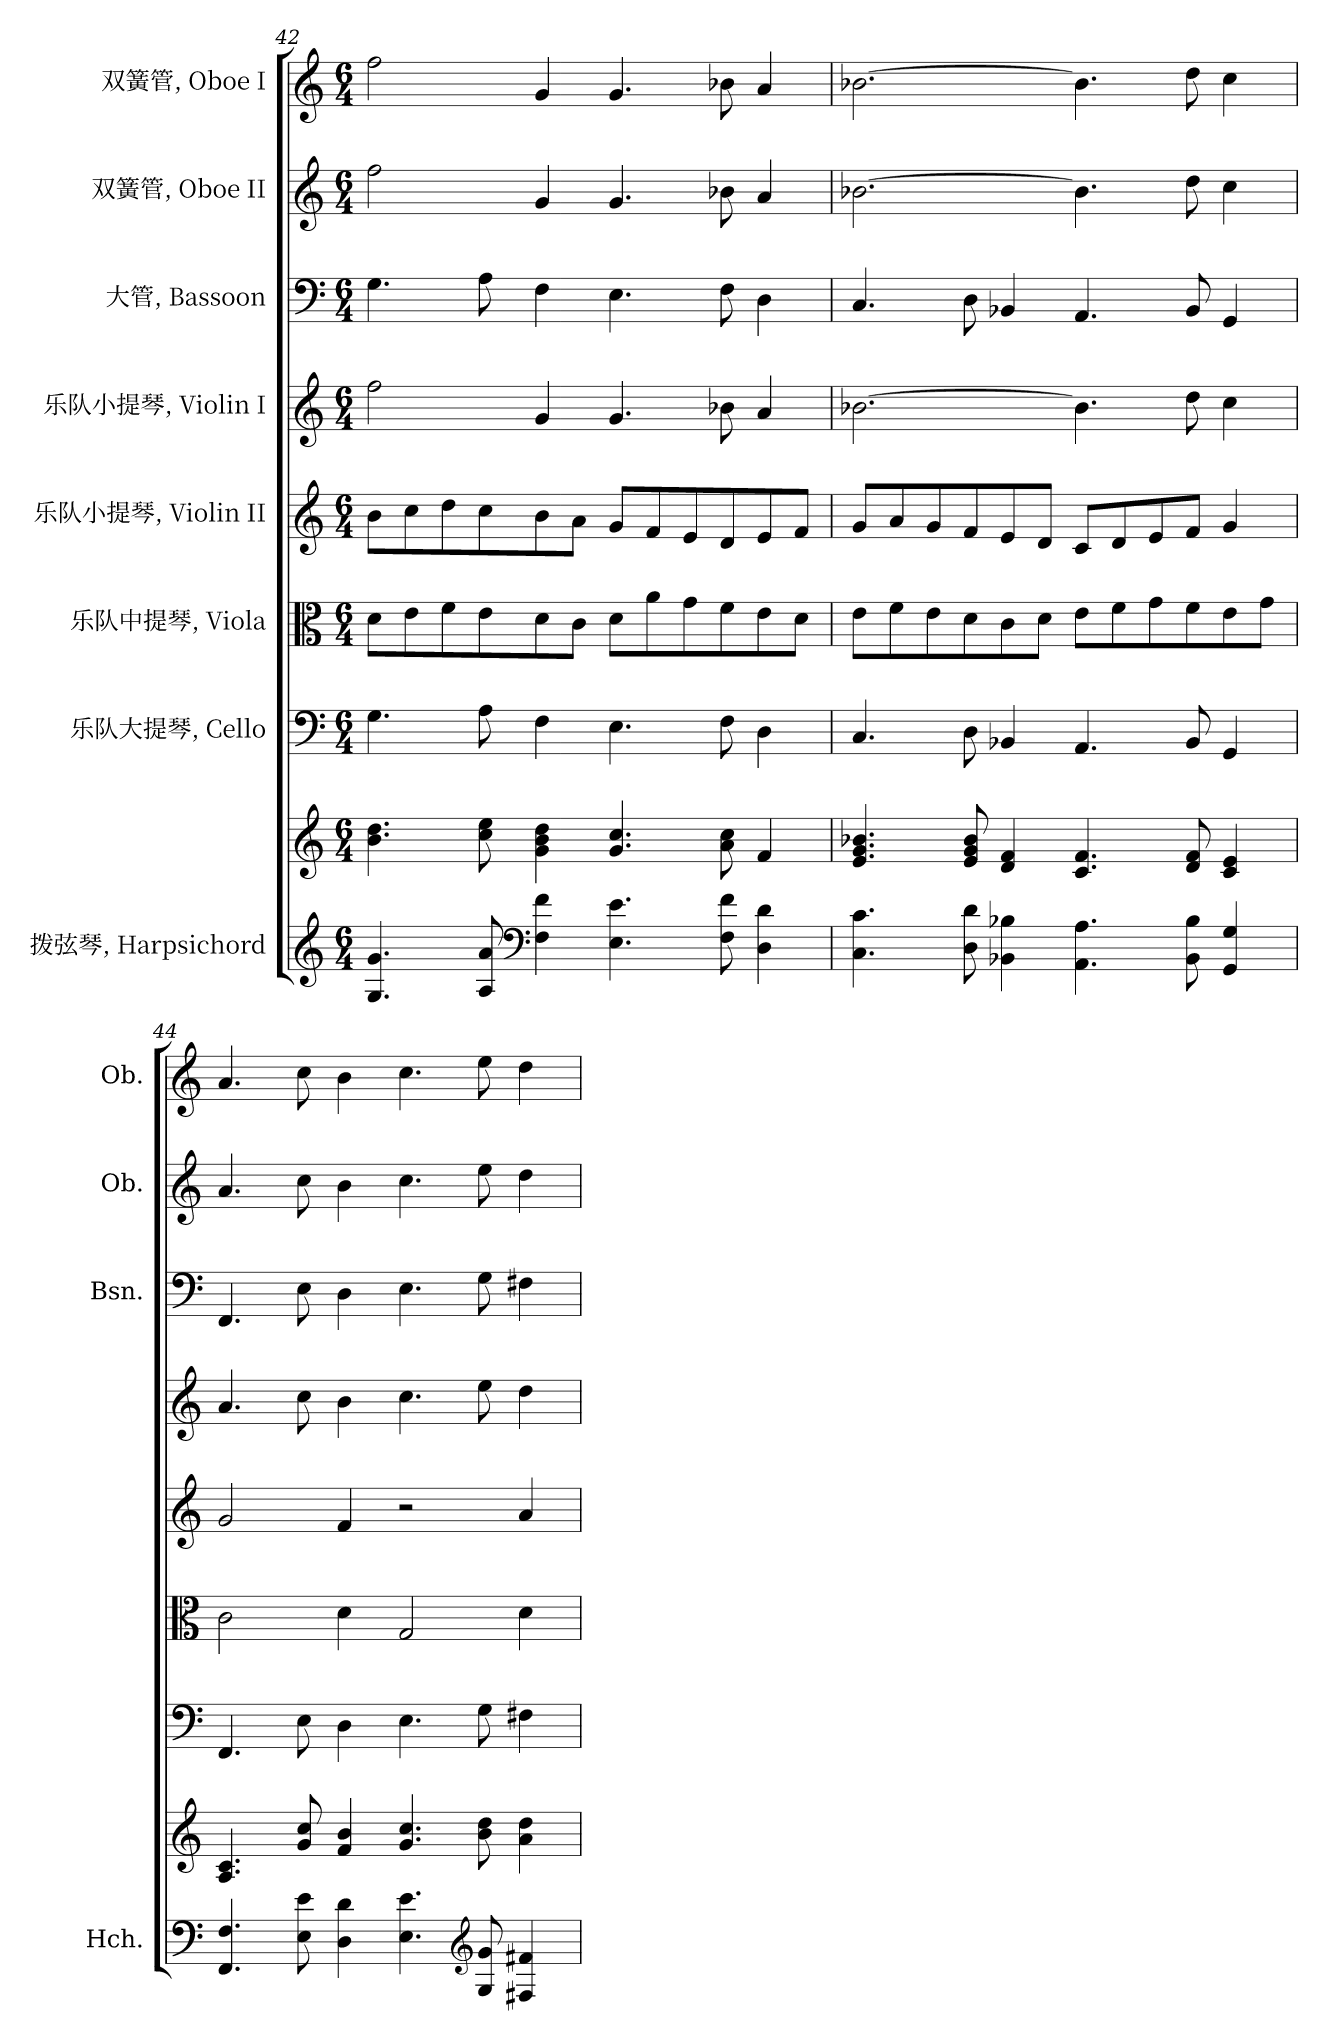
**kern	**kern	**kern	**kern	**kern	**kern	**kern	**kern	**kern
*part8	*part8	*part7	*part6	*part5	*part4	*part3	*part2	*part1
*staff9	*staff8	*staff7	*staff6	*staff5	*staff4	*staff3	*staff2	*staff1
*I"拨弦琴, Harpsichord	*	*I"乐队大提琴, Cello	*I"乐队中提琴, Viola	*I"乐队小提琴, Violin II	*I"乐队小提琴, Violin I	*I"大管, Bassoon	*I"双簧管, Oboe II	*I"双簧管, Oboe I
*I'Hch.	*	*	*	*	*	*I'Bsn.	*I'Ob.	*I'Ob.
*clefG2	*clefG2	*clefF4	*clefC3	*clefG2	*clefG2	*clefF4	*clefG2	*clefG2
*k[]	*k[]	*k[]	*k[]	*k[]	*k[]	*k[]	*k[]	*k[]
*M6/4	*M6/4	*M6/4	*M6/4	*M6/4	*M6/4	*M6/4	*M6/4	*M6/4
=42	=42	=42	=42	=42	=42	=42	=42	=42
4.G/ 4.g/	4.b\ 4.dd\	4.G\	8d\L	8b\L	2ff\	4.G\	2ff\	2ff\
.	.	.	8e\	8cc\	.	.	.	.
.	.	.	8f\	8dd\	.	.	.	.
8A/ 8a/	8cc\ 8ee\	8A\	8e\	8cc\	.	8A\	.	.
*clefF4	*	*	*	*	*	*	*	*
4F\ 4f\	4g\ 4b\ 4dd\	4F\	8d\	8b\	4g/	4F\	4g/	4g/
.	.	.	8c\J	8a\J	.	.	.	.
4.E\ 4.e\	4.g/ 4.cc/	4.E\	8d\L	8g/L	4.g/	4.E\	4.g/	4.g/
.	.	.	8a\	8f/	.	.	.	.
.	.	.	8g\	8e/	.	.	.	.
8F\ 8f\	8a\ 8cc\	8F\	8f\	8d/	8b-X\	8F\	8b-X\	8b-X\
4D\ 4d\	4f/	4D\	8e\	8e/	4a/	4D\	4a/	4a/
.	.	.	8d\J	8f/J	.	.	.	.
=43	=43	=43	=43	=43	=43	=43	=43	=43
4.C\ 4.c\	4.e/ 4.g/ 4.b-X/	4.C/	8e\L	8g/L	[2.b-X\	4.C/	[2.b-X\	[2.b-X\
.	.	.	8f\	8a/	.	.	.	.
.	.	.	8e\	8g/	.	.	.	.
8D\ 8d\	8e/ 8g/ 8b-/	8D\	8d\	8f/	.	8D\	.	.
4BB-X\ 4B-X\	4d/ 4f/	4BB-X/	8c\	8e/	.	4BB-X/	.	.
.	.	.	8d\J	8d/J	.	.	.	.
4.AA\ 4.A\	4.c/ 4.f/	4.AA/	8e\L	8c/L	4.b-\]	4.AA/	4.b-\]	4.b-\]
.	.	.	8f\	8d/	.	.	.	.
.	.	.	8g\	8e/	.	.	.	.
8BB-\ 8B-\	8d/ 8f/	8BB-/	8f\	8f/J	8dd\	8BB-/	8dd\	8dd\
4GG/ 4G/	4c/ 4e/	4GG/	8e\	4g/	4cc\	4GG/	4cc\	4cc\
.	.	.	8g\J	.	.	.	.	.
!!LO:PB:g=z
=44	=44	=44	=44	=44	=44	=44	=44	=44
4.FF/ 4.F/	4.A/ 4.c/	4.FF/	2c\	2g/	4.a/	4.FF/	4.a/	4.a/
8E\ 8e\	8g/ 8cc/	8E\	.	.	8cc\	8E\	8cc\	8cc\
4D\ 4d\	4f/ 4b/	4D\	4d\	4f/	4b\	4D\	4b\	4b\
4.E\ 4.e\	4.g/ 4.cc/	4.E\	2G/	2r	4.cc\	4.E\	4.cc\	4.cc\
*clefG2	*	*	*	*	*	*	*	*
8G/ 8g/	8b\ 8dd\	8G\	.	.	8ee\	8G\	8ee\	8ee\
4F#X/ 4f#X/	4a\ 4dd\	4F#X\	4d\	4a/	4dd\	4F#X\	4dd\	4dd\
=	=	=	=	=	=	=	=	=
*-	*-	*-	*-	*-	*-	*-	*-	*-
